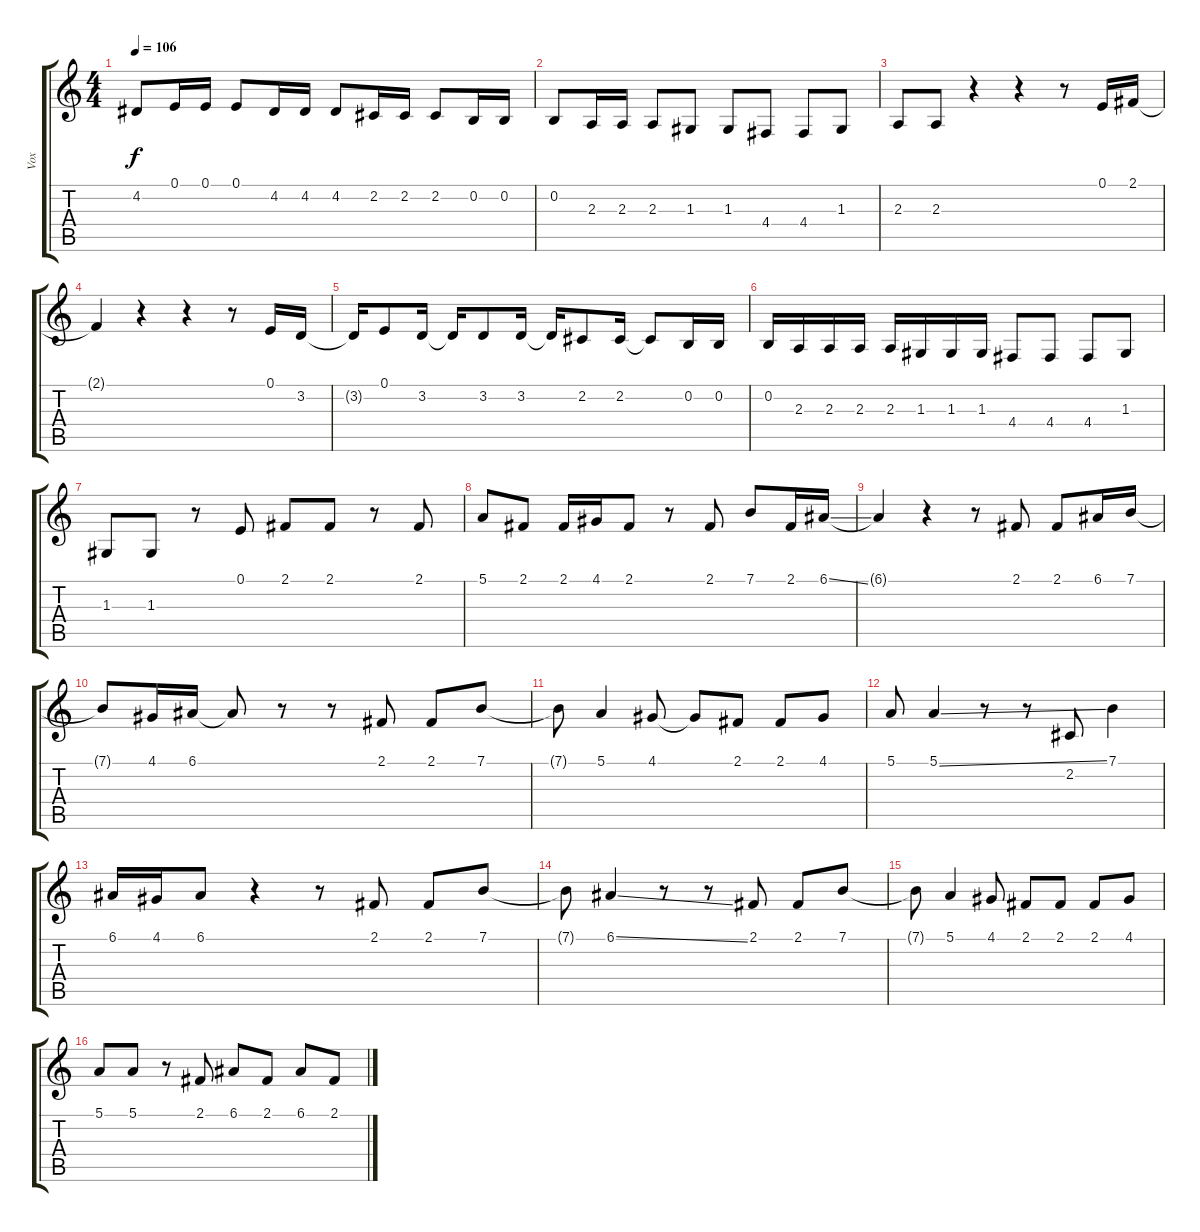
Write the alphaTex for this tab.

\track ("Vox" "Vox") {instrument tenorsax}
\staff {score tabs}
\tuning (E4 B3 G3 D3 A2 E2) {hide}
\ts (4 4)
\tempo 106
\clef g2
\ks c
4.2.8{dy f} 0.1.16 0.1.16 0.1.8 4.2.16 4.2.16 4.2.8 2.2.16 2.2.16 2.2.8 0.2.16 0.2.16 |
0.2.8 2.3.16 2.3.16 2.3.8 1.3.8 1.3.8 4.4.8 4.4.8 1.3.8 |
2.3.8 2.3.8 r.4 r.4 r.8 0.1.16 2.1.16 |
2.1{t}.4 r.4 r.4 r.8 0.1.16 3.2.16 |
3.2{t}.16 0.1.8 3.2.16 3.2{t}.16 3.2.8 3.2.16 3.2{t}.16 2.2.8 2.2.16 2.2{t}.8 0.2.16 0.2.16 |
0.2.16 2.3.16 2.3.16 2.3.16 2.3.16 1.3.16 1.3.16 1.3.16 4.4.8 4.4.8 4.4.8 1.3.8 |
1.3.8 1.3.8 r.8 0.1.8 2.1.8 2.1.8 r.8 2.1.8 |
5.1.8 2.1.8 2.1.16 4.1.16 2.1.8 r.8 2.1.8 7.1.8 2.1.16 6.1{ss}.16 |
6.1{t}.4 r.4 r.8 2.1.8 2.1.8 6.1.16 7.1.16 |
7.1{t}.8 4.1.16 6.1.16 6.1{t}.8 r.8 r.8 2.1.8 2.1.8 7.1.8 |
7.1{t}.8 5.1.4 4.1.8 4.1{t}.8 2.1.8 2.1.8 4.1.8 |
5.1.8 5.1{ss}.4 r.8 r.8 2.2.8 7.1.4 |
6.1.16 4.1.16 6.1.8 r.4 r.8 2.1.8 2.1.8 7.1.8 |
7.1{t}.8 6.1{ss}.4 r.8 r.8 2.1.8 2.1.8 7.1.8 |
7.1{t}.8 5.1.4 4.1.8 2.1.8 2.1.8 2.1.8 4.1.8 |
5.1.8 5.1.8 r.8 2.1.8 6.1.8 2.1.8 6.1.8 2.1.8
